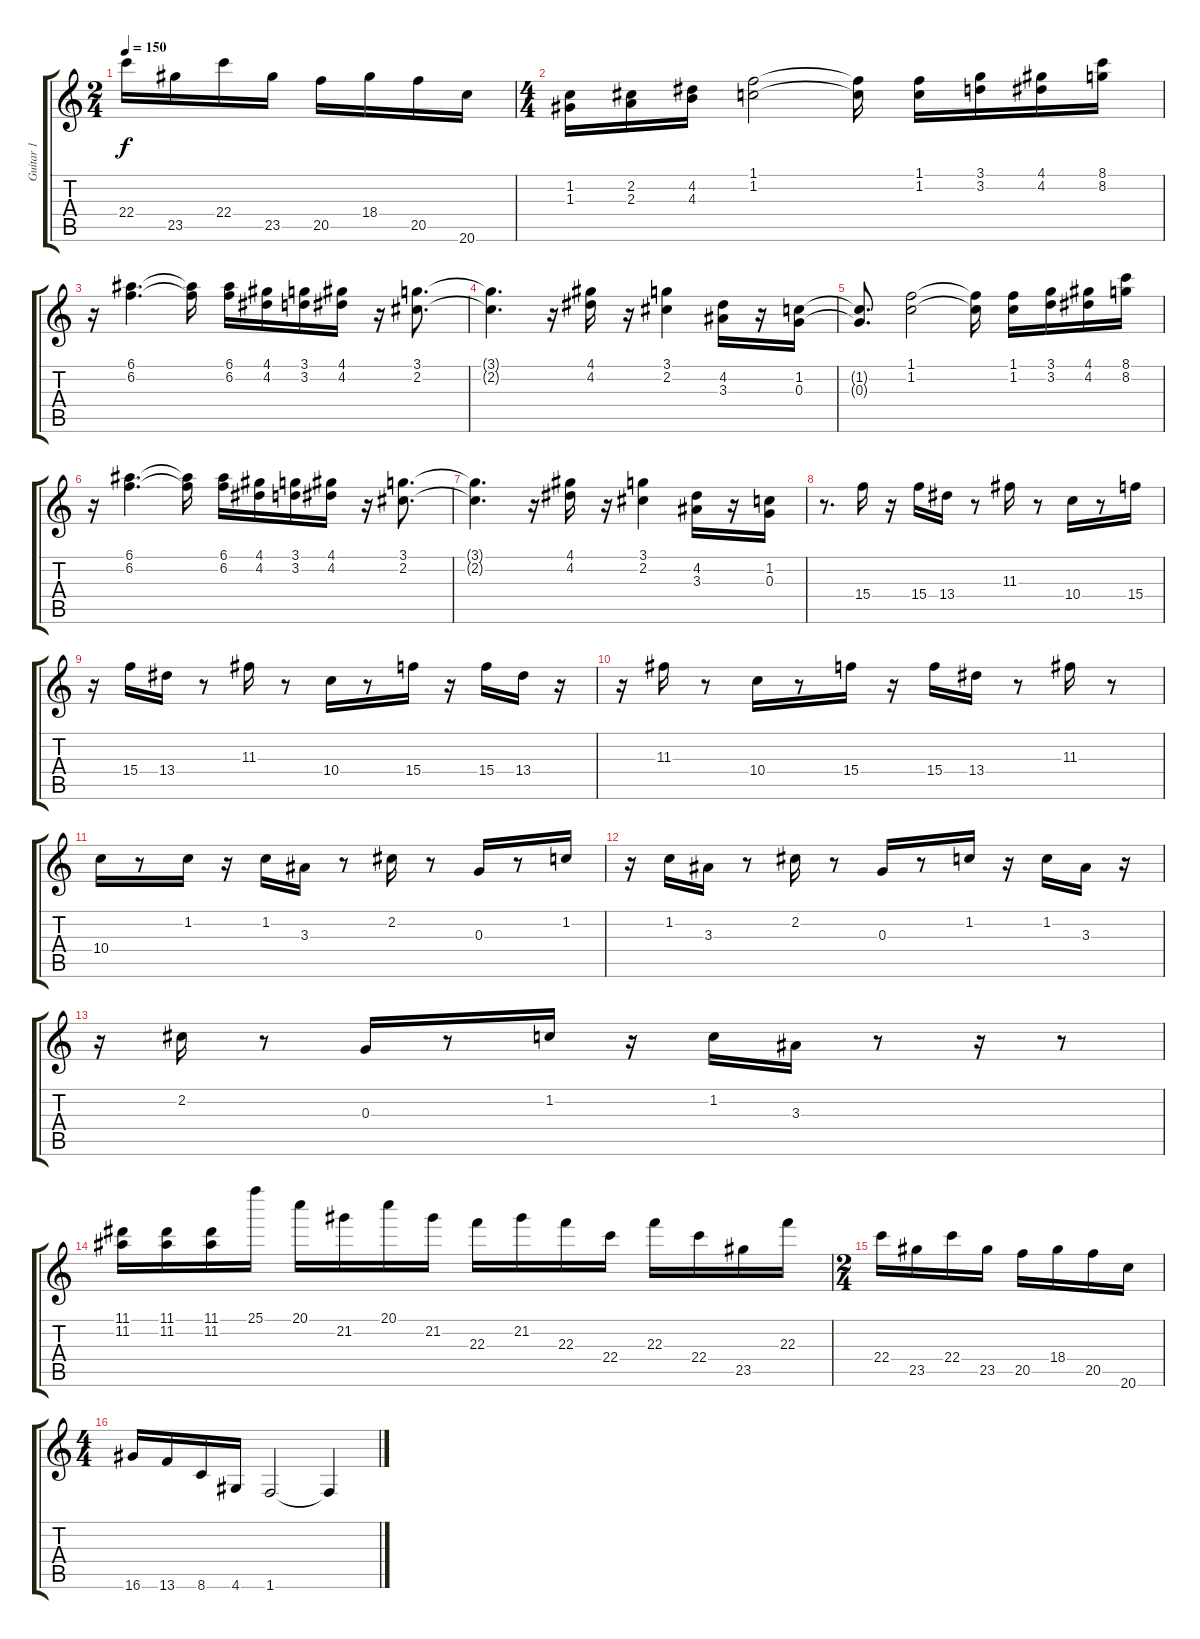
\track ("Guitar 1" "Guitar 1") {instrument distortionguitar}
\staff {score tabs}
\tuning (E4 B3 G3 D3 A2 E2) {hide}
\ts (2 4)
\tempo 150
\clef g2
\ks c
22.4.16{dy f} 23.5.16 22.4.16 23.5.16 20.5.16 18.4.16 20.5.16 20.6.16 |
\ts (4 4)
(1.2 1.3).16 (2.2 2.3).16 (4.2 4.3).16 (1.1 1.2).2 (1.1{t} 1.2{t}).16 (1.1 1.2).16 (3.1 3.2).16 (4.1 4.2).16 (8.1 8.2).16 |
r.16 (6.1 6.2).4{d} (6.1{t} 6.2{t}).16 (6.1 6.2).16 (4.1 4.2).16 (3.1 3.2).16 (4.1 4.2).16 r.16 (3.1 2.2).8{d} |
(3.1{t} 2.2{t}).4{d} r.16 (4.1 4.2).16 r.16 (3.1 2.2).4 (4.2 3.3).16 r.16 (1.2 0.3).16 |
(1.2{t} 0.3{t}).8{d} (1.1 1.2).2 (1.1{t} 1.2{t}).16 (1.1 1.2).16 (3.1 3.2).16 (4.1 4.2).16 (8.1 8.2).16 |
r.16 (6.1 6.2).4{d} (6.1{t} 6.2{t}).16 (6.1 6.2).16 (4.1 4.2).16 (3.1 3.2).16 (4.1 4.2).16 r.16 (3.1 2.2).8{d} |
(3.1{t} 2.2{t}).4{d} r.16 (4.1 4.2).16 r.16 (3.1 2.2).4 (4.2 3.3).16 r.16 (1.2 0.3).16 |
r.8{d} 15.4.16 r.16 15.4.16 13.4.16 r.8 11.3.16 r.8 10.4.16 r.8 15.4.16 |
r.16 15.4.16 13.4.16 r.8 11.3.16 r.8 10.4.16 r.8 15.4.16 r.16 15.4.16 13.4.16 r.16 |
r.16 11.3.16 r.8 10.4.16 r.8 15.4.16 r.16 15.4.16 13.4.16 r.8 11.3.16 r.8 |
10.4.16 r.8 1.2.16 r.16 1.2.16 3.3.16 r.8 2.2.16 r.8 0.3.16 r.8 1.2.16 |
r.16 1.2.16 3.3.16 r.8 2.2.16 r.8 0.3.16 r.8 1.2.16 r.16 1.2.16 3.3.16 r.16 |
r.16 2.2.16 r.8 0.3.16 r.8 1.2.16 r.16 1.2.16 3.3.16 r.8 r.16 r.8 |
(11.1 11.2).16 (11.1 11.2).16 (11.1 11.2).16 25.1.16 20.1.16 21.2.16 20.1.16 21.2.16 22.3.16 21.2.16 22.3.16 22.4.16 22.3.16 22.4.16 23.5.16 22.3.16 |
\ts (2 4)
22.4.16 23.5.16 22.4.16 23.5.16 20.5.16 18.4.16 20.5.16 20.6.16 |
\ts (4 4)
16.6.16 13.6.16 8.6.16 4.6.16 1.6.2 1.6{t}.4
